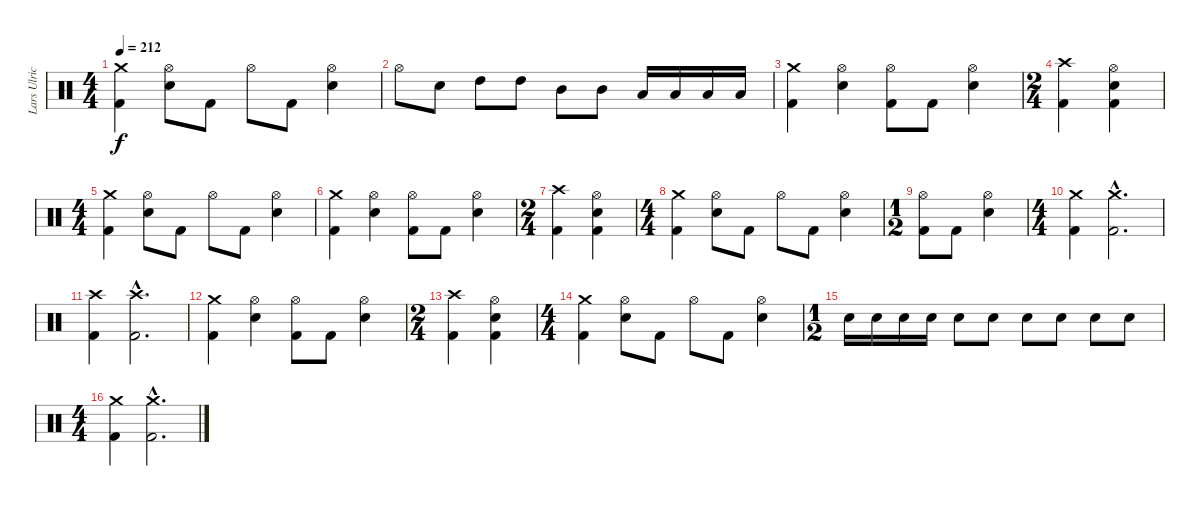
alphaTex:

\track ("Lars Ulrich (Drums)" "Lars Ulric") {instrument percussion}
\staff {score}
\articulation defaults
\ts (4 4)
\tempo 212
\clef neutral
\ks c
("Crash medium (hit)" "Kick (hit) 2").4{dy f} ("Electric Snare (hit)" "Hi-Hat (open)").8 "Kick (hit) 2".8 "Hi-Hat (open)".8 "Kick (hit) 2".8 ("Electric Snare (hit)" "Hi-Hat (open)").4 |
"Hi-Hat (open)".8 "Electric Snare (hit)".8 "High Tom (hit)".8 "High Tom (hit)".8 "Mid Tom (hit)".8 "Mid Tom (hit)".8 "Low Tom (hit)".16 "Low Tom (hit)".16 "Low Tom (hit)".16 "Low Tom (hit)".16 |
("Crash medium (hit)" "Kick (hit) 2").4 ("Electric Snare (hit)" "Hi-Hat (open)").4 ("Hi-Hat (open)" "Kick (hit) 2").8 "Kick (hit) 2".8 ("Electric Snare (hit)" "Hi-Hat (open)").4 |
\ts (2 4)
("Crash high (hit)" "Kick (hit) 2").4 ("Electric Snare (hit)" "Hi-Hat (open)" "Kick (hit) 2").4 |
\ts (4 4)
("Crash medium (hit)" "Kick (hit) 2").4 ("Electric Snare (hit)" "Hi-Hat (open)").8 "Kick (hit) 2".8 "Hi-Hat (open)".8 "Kick (hit) 2".8 ("Electric Snare (hit)" "Hi-Hat (open)").4 |
("Crash medium (hit)" "Kick (hit) 2").4 ("Electric Snare (hit)" "Hi-Hat (open)").4 ("Hi-Hat (open)" "Kick (hit) 2").8 "Kick (hit) 2".8 ("Electric Snare (hit)" "Hi-Hat (open)").4 |
\ts (2 4)
("Crash high (hit)" "Kick (hit) 2").4 ("Electric Snare (hit)" "Hi-Hat (open)" "Kick (hit) 2").4 |
\ts (4 4)
("Crash medium (hit)" "Kick (hit) 2").4 ("Electric Snare (hit)" "Hi-Hat (open)").8 "Kick (hit) 2".8 "Hi-Hat (open)".8 "Kick (hit) 2".8 ("Electric Snare (hit)" "Hi-Hat (open)").4 |
\ts (1 2)
("Hi-Hat (open)" "Kick (hit) 2").8 "Kick (hit) 2".8 ("Electric Snare (hit)" "Hi-Hat (open)").4 |
\ts (4 4)
\section ("" "")
("Crash medium (hit)" "Kick (hit) 2").4 ("Crash medium (hit)"{hac} "Kick (hit) 2"{hac}).2{d} |
("Crash high (hit)" "Kick (hit) 2").4 ("Crash high (hit)"{hac} "Kick (hit) 2"{hac}).2{d} |
("Crash medium (hit)" "Kick (hit) 2").4 ("Electric Snare (hit)" "Hi-Hat (open)").4 ("Hi-Hat (open)" "Kick (hit) 2").8 "Kick (hit) 2".8 ("Electric Snare (hit)" "Hi-Hat (open)").4 |
\ts (2 4)
("Crash high (hit)" "Kick (hit) 2").4 ("Electric Snare (hit)" "Hi-Hat (open)" "Kick (hit) 2").4 |
\ts (4 4)
("Crash medium (hit)" "Kick (hit) 2").4 ("Electric Snare (hit)" "Hi-Hat (open)").8 "Kick (hit) 2".8 "Hi-Hat (open)".8 "Kick (hit) 2".8 ("Electric Snare (hit)" "Hi-Hat (open)").4 |
\ts (1 2)
"Electric Snare (hit)".16 "Electric Snare (hit)".16 "Electric Snare (hit)".16 "Electric Snare (hit)".16 "Electric Snare (hit)".8 "Electric Snare (hit)".8 "Electric Snare (hit)".8 "Electric Snare (hit)".8 "Electric Snare (hit)".8 "Electric Snare (hit)".8 |
\ts (4 4)
("Crash medium (hit)" "Kick (hit) 2").4 ("Crash medium (hit)"{hac} "Kick (hit) 2"{hac}).2{d}
